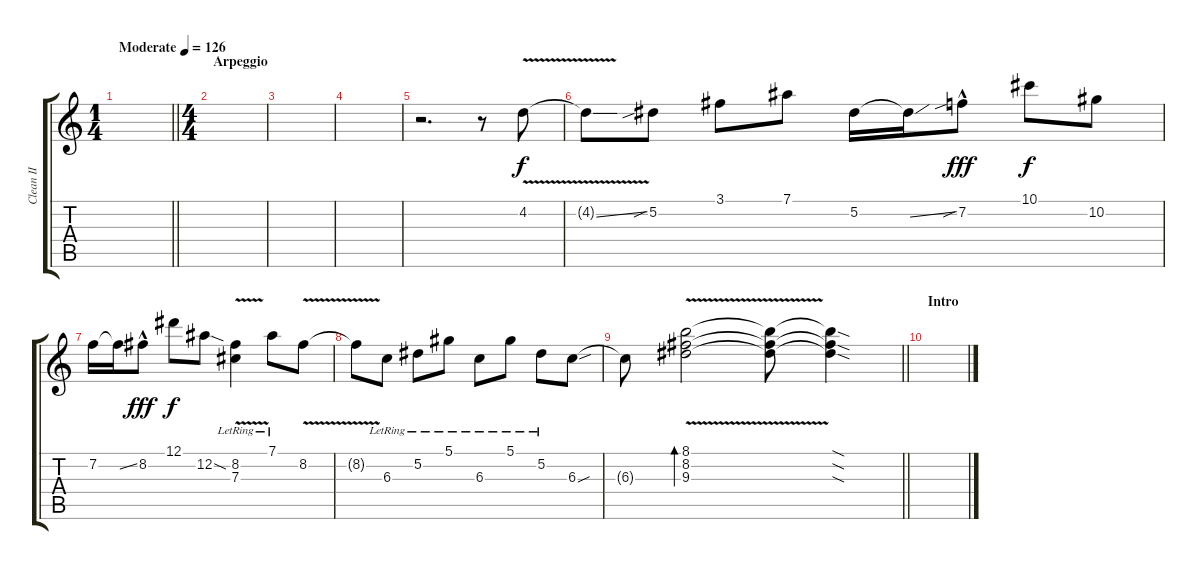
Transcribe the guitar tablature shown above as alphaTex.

\track ("Clean II" "Clean II") {instrument electricguitarclean}
\staff {score tabs}
\tuning (Eb4 Bb3 Gb3 Db3 Ab2 Eb2) {hide}
\ts (1 4)
\tempo (126 "Moderate")
\clef g2
\barLineRight lightlight
\ks c
|
\ts (4 4)
\section ("" "Arpeggio")
|
|
|
r.2{d} r.8 4.2{v}.8 |
4.2{ss t}.8 5.2{sib}.8 3.1.8 7.1.8 5.2.16 5.2{ss t}.16 7.2{sib hac}.8{dy fff} 10.1.8{dy f} 10.2.8 |
7.2.16 7.2{ss t}.16 8.2{hac}.8{dy fff} 12.1.8{dy f} 12.2{sod}.8 (8.2{v lr} 7.3{v lr}).4 7.1{lr}.8 8.2{v}.8 |
8.2{t}.8 6.3{lr}.8 5.2{lr}.8 5.1{lr}.8 6.3{lr}.8 5.1{lr}.8 5.2{lr}.8 6.3{sou}.8 |
\barLineRight lightlight
6.3{t}.8 (8.1{v} 8.2{v} 9.3{v}).2{bd 240} (8.1{t} 8.2{t} 9.3{t}).8 (8.1{sod t} 8.2{sod t} 9.3{sod t}).4 |
\section ("" "Intro")
